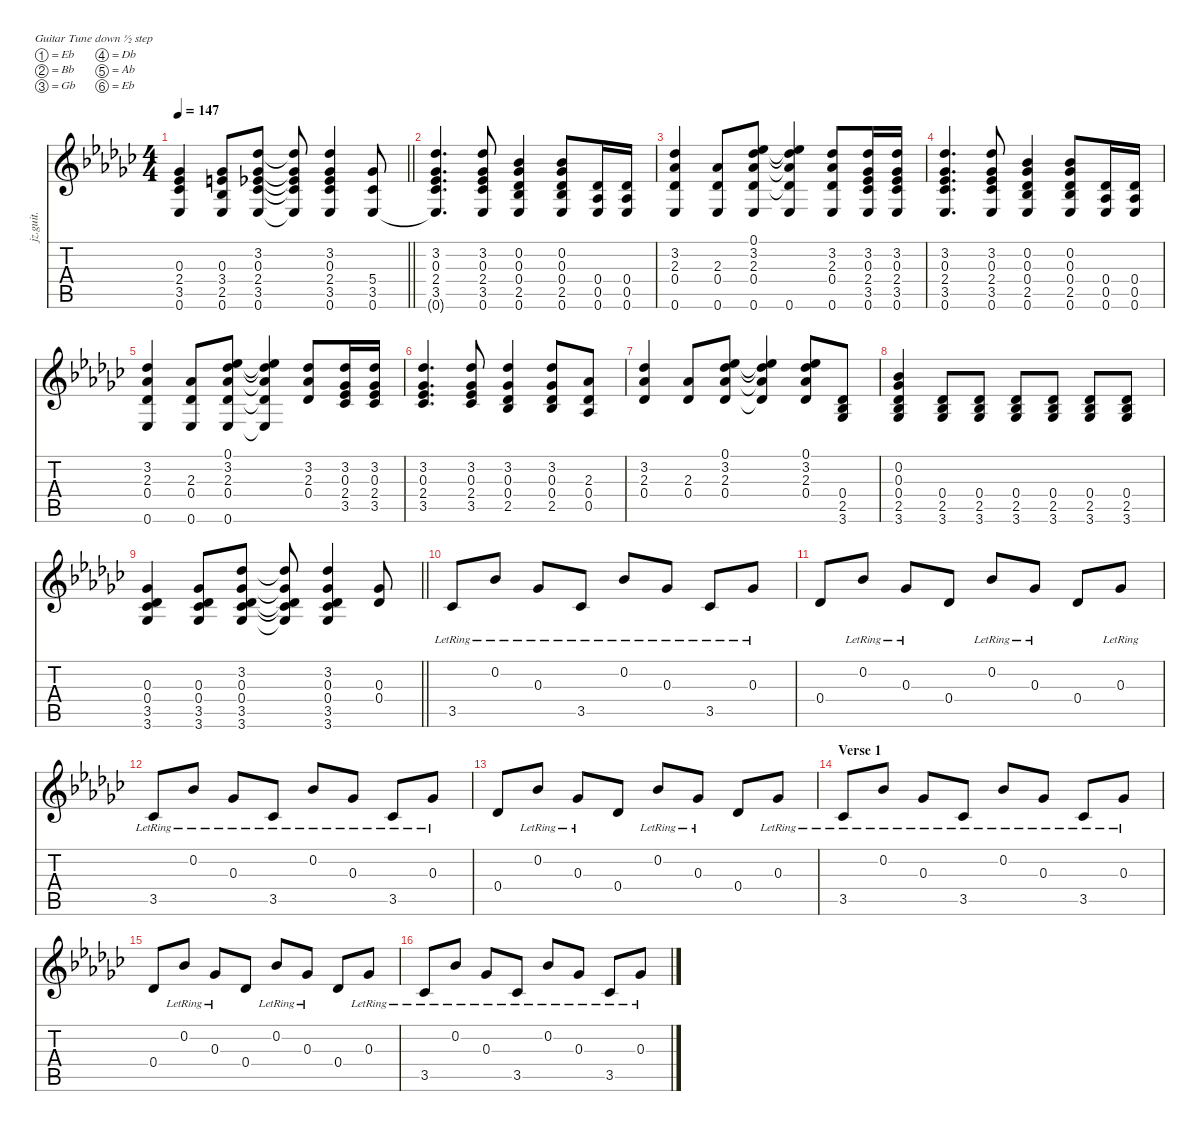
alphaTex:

\defaultSystemsLayout 8
\hideDynamics
\bracketExtendMode nobrackets
\otherSystemsTrackNameOrientation horizontal
\track ("Guitar (Billy)" "jz.guit.") {defaultSystemsLayout 4 instrument electricguitarjazz}
\staff {score tabs}
\tuning (Eb4 Bb3 Gb3 Db3 Ab2 Eb2)
\ts (4 4)
\tempo 147
\clef g2
\barLineRight lightlight
\ks ebminor
(0.3{acc b} 2.4{acc b} 3.5{acc b} 0.6{acc b}).4{dy f beam Up} (0.3{acc b} 3.4{acc forcenatural} 2.5{acc b} 0.6{acc b}).8{beam Up} (3.2{acc b} 0.3{acc b} 2.4{acc b} 3.5{acc b} 0.6{acc b}).8{beam Up} (3.2{t acc b} 0.3{t acc b} 2.4{t acc b} 3.5{t acc b} 0.6{t acc b}).8{beam Up} (3.2{acc b} 0.3{acc b} 2.4{acc b} 3.5{acc b} 0.6{acc b}).4{beam Up} (5.4{acc b} 3.5{acc b} 0.6{acc b}).8{beam Up} |
(3.2{acc b} 0.3{acc b} 2.4{acc b} 3.5{acc b} 0.6{t acc b}).4{d beam Up} (3.2{acc b} 0.3{acc b} 2.4{acc b} 3.5{acc b} 0.6{acc b}).8{beam Up} (0.2{acc b} 0.3{acc b} 0.4{acc b} 2.5{acc b} 0.6{acc b}).4{beam Up} (0.2{acc b} 0.3{acc b} 0.4{acc b} 2.5{acc b} 0.6{acc b}).8{beam Up} (0.4{acc b} 0.5{acc b} 0.6{acc b}).16{beam Up} (0.4{acc b} 0.5{acc b} 0.6{acc b}).16{beam Up} |
(3.2{acc b} 2.3{acc b} 0.4{acc b} 0.6{acc b}).4{beam Up} (2.3{acc b} 0.4{acc b} 0.6{acc b}).8{beam Up} (0.1{acc b} 3.2{acc b} 2.3{acc b} 0.4{acc b} 0.6{acc b}).8{beam Up} (0.1{t acc b} 3.2{t acc b} 2.3{t acc b} 0.4{t acc b} 0.6{acc b}).4{beam Up} (3.2{acc b} 2.3{acc b} 0.4{acc b} 0.6{acc b}).8{beam Up} (3.2{acc b} 0.3{acc b} 2.4{acc b} 3.5{acc b} 0.6{acc b}).16{beam Up} (3.2{acc b} 0.3{acc b} 2.4{acc b} 3.5{acc b} 0.6{acc b}).16{beam Up} |
(3.2{acc b} 0.3{acc b} 2.4{acc b} 3.5{acc b} 0.6{acc b}).4{d beam Up} (3.2{acc b} 0.3{acc b} 2.4{acc b} 3.5{acc b} 0.6{acc b}).8{beam Up} (0.2{acc b} 0.3{acc b} 0.4{acc b} 2.5{acc b} 0.6{acc b}).4{beam Up} (0.2{acc b} 0.3{acc b} 0.4{acc b} 2.5{acc b} 0.6{acc b}).8{beam Up} (0.4{acc b} 0.5{acc b} 0.6{acc b}).16{beam Up} (0.4{acc b} 0.5{acc b} 0.6{acc b}).16{beam Up} |
(3.2{acc b} 2.3{acc b} 0.4{acc b} 0.6{acc b}).4{beam Up} (2.3{acc b} 0.4{acc b} 0.6{acc b}).8{beam Up} (0.1{acc b} 3.2{acc b} 2.3{acc b} 0.4{acc b} 0.6{acc b}).8{beam Up} (0.1{t acc b} 3.2{t acc b} 2.3{t acc b} 0.4{t acc b} 0.6{t acc b}).4{beam Up} (3.2{acc b} 2.3{acc b} 0.4{acc b}).8{beam Up} (3.2{acc b} 0.3{acc b} 2.4{acc b} 3.5{acc b}).16{beam Up} (3.2{acc b} 0.3{acc b} 2.4{acc b} 3.5{acc b}).16{beam Up} |
(3.2{acc b} 0.3{acc b} 2.4{acc b} 3.5{acc b}).4{d beam Up} (3.2{acc b} 0.3{acc b} 2.4{acc b} 3.5{acc b}).8{beam Up} (3.2{acc b} 0.3{acc b} 0.4{acc b} 2.5{acc b}).4{beam Up} (3.2{acc b} 0.3{acc b} 0.4{acc b} 2.5{acc b}).8{beam Up} (2.3{acc b} 0.4{acc b} 0.5{acc b}).8{beam Up} |
(3.2{acc b} 2.3{acc b} 0.4{acc b}).4{beam Up} (2.3{acc b} 0.4{acc b}).8{beam Up} (0.1{acc b} 3.2{acc b} 2.3{acc b} 0.4{acc b}).8{beam Up} (0.1{t acc b} 3.2{t acc b} 2.3{t acc b} 0.4{t acc b}).4{beam Up} (0.1{acc b} 3.2{acc b} 2.3{acc b} 0.4{acc b}).8{beam Up} (0.4{acc b} 2.5{acc b} 3.6{acc b}).8{beam Up} |
(0.2{acc b} 0.3{acc b} 0.4{acc b} 2.5{acc b} 3.6{acc b}).4{beam Up} (0.4{acc b} 2.5{acc b} 3.6{acc b}).8{beam Up} (0.4{acc b} 2.5{acc b} 3.6{acc b}).8{beam Up} (0.4{acc b} 2.5{acc b} 3.6{acc b}).8{beam Up} (0.4{acc b} 2.5{acc b} 3.6{acc b}).8{beam Up} (0.4{acc b} 2.5{acc b} 3.6{acc b}).8{beam Up} (0.4{acc b} 2.5{acc b} 3.6{acc b}).8{beam Up} |
\barLineRight lightlight
(0.3{acc b} 0.4{acc b} 3.5{acc b} 3.6{acc b}).4{beam Up} (0.3{acc b} 0.4{acc b} 3.5{acc b} 3.6{acc b}).8{beam Up} (3.2{acc b} 0.3{acc b} 0.4{acc b} 3.5{acc b} 3.6{acc b}).8{beam Up} (3.2{t acc b} 0.3{t acc b} 0.4{t acc b} 3.5{t acc b} 3.6{t acc b}).8{beam Up} (3.2{acc b} 0.3{acc b} 0.4{acc b} 3.5{acc b} 3.6{acc b}).4{beam Up} (0.3{acc b} 0.4{acc b}).8{beam Up} |
3.5{lr acc b}.8{beam Up} 0.2{lr acc b}.8{beam Up} 0.3{lr acc b}.8{beam Up} 3.5{lr acc b}.8{beam Up} 0.2{lr acc b}.8{beam Up} 0.3{lr acc b}.8{beam Up} 3.5{lr acc b}.8{beam Up} 0.3{lr acc b}.8{beam Up} |
0.4{acc b}.8{beam Up} 0.2{lr acc b}.8{beam Up} 0.3{lr acc b}.8{beam Up} 0.4{acc b}.8{beam Up} 0.2{lr acc b}.8{beam Up} 0.3{lr acc b}.8{beam Up} 0.4{acc b}.8{beam Up} 0.3{lr acc b}.8{beam Up} |
3.5{lr acc b}.8{beam Up} 0.2{lr acc b}.8{beam Up} 0.3{lr acc b}.8{beam Up} 3.5{lr acc b}.8{beam Up} 0.2{lr acc b}.8{beam Up} 0.3{lr acc b}.8{beam Up} 3.5{lr acc b}.8{beam Up} 0.3{lr acc b}.8{beam Up} |
0.4{acc b}.8{beam Up} 0.2{lr acc b}.8{beam Up} 0.3{lr acc b}.8{beam Up} 0.4{acc b}.8{beam Up} 0.2{lr acc b}.8{beam Up} 0.3{lr acc b}.8{beam Up} 0.4{acc b}.8{beam Up} 0.3{lr acc b}.8{beam Up} |
\section ("" "Verse 1")
3.5{lr acc b}.8{beam Up} 0.2{lr acc b}.8{beam Up} 0.3{lr acc b}.8{beam Up} 3.5{lr acc b}.8{beam Up} 0.2{lr acc b}.8{beam Up} 0.3{lr acc b}.8{beam Up} 3.5{lr acc b}.8{beam Up} 0.3{lr acc b}.8{beam Up} |
0.4{acc b}.8{beam Up} 0.2{lr acc b}.8{beam Up} 0.3{lr acc b}.8{beam Up} 0.4{acc b}.8{beam Up} 0.2{lr acc b}.8{beam Up} 0.3{lr acc b}.8{beam Up} 0.4{acc b}.8{beam Up} 0.3{lr acc b}.8{beam Up} |
3.5{lr acc b}.8{beam Up} 0.2{lr acc b}.8{beam Up} 0.3{lr acc b}.8{beam Up} 3.5{lr acc b}.8{beam Up} 0.2{lr acc b}.8{beam Up} 0.3{lr acc b}.8{beam Up} 3.5{lr acc b}.8{beam Up} 0.3{lr acc b}.8{beam Up}
